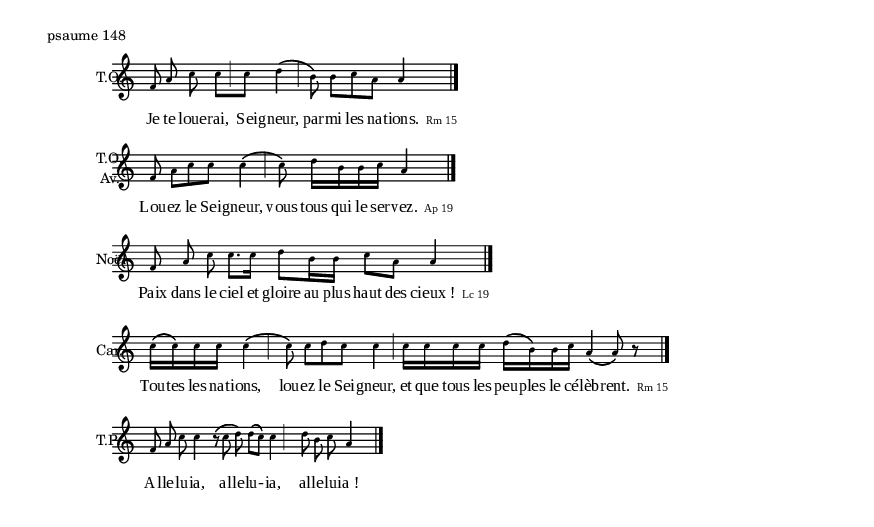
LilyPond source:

\version "2.12.0"
 \include "definitions.ly"
 \markup {psaume  148}






\relative a' { 
	\new Staff {
		\cadenzaOn
		\set Staff.instrumentName = \markup{ \center-column { T.O. } }
		\times 2/3 { f8 a c }
		c[\cesure \pespace c]
		\times 2/3 { d4\(\cesure b8\) }
		\times 2/3 { b8[ c a] }
		a4
		\endBar
	}
	\addlyrics {
		Je te loue -- rai, Sei -- gneur, par -- mi les na -- tions.
		\markup { \citation #"Rm 15" } 
	}
}

\relative a' { 
	\new Staff {
		\cadenzaOn
		\set Staff.instrumentName = \markup{ \center-column { T.O. Av. } }
		f8
		\times 2/3 { a[ c c] }
		\times 2/3 { c4\( \cesure c8\) }
		d16[ b b c]
		a4
		\endBar
	}
	\addlyrics {
		Lou -- ez le Sei -- gneur, vous tous qui le ser -- vez.
		\markup { \citation #"Ap 19" } 
	}
}
\relative a' { 
	\new Staff {
		\cadenzaOn
		\set Staff.instrumentName = \markup{ \center-column { Noël } }
		\times 2/3 { f8 a c }
		c8.[ c16]
		d8[ b16 b]
		c8[ a]
		a4
		\endBar
	}
	\addlyrics {
		Paix dans le ciel et gloire au plus haut des "cieux !"
		\markup { \citation #"Lc 19" } 
	}
}
\relative a' { 
	\new Staff {
		\cadenzaOn
		\set Staff.instrumentName = \markup{ \center-column { Car. } }
		c16[\( c\) c c]
		\times 2/3 { c4\(\pespace\cesure\pespace c8\) }
		\times 2/3 { c8[ d c] } c4 \cesure
		c16[ c c c]
		d16[\( b\) b c]
		a4\( a8\) r8
		\endBar
	}
	\addlyrics {
		Tou -- tes les nat -- ions, lou -- ez le Sei -- gneur, et que tous les peu -- ples le cé -- lèb -- rent.
		\markup { \citation #"Rm 15" } 
	}
}
\relative a' { 
	\new Staff {
		\cadenzaOn
		\set Staff.instrumentName = \markup{ \center-column { T.P. } }
		\times 2/3 { f a c }
		c4
		\espace
		\times 2/3 { r8\( c d\) }
		d[\( c\)]
		c4
		\cesure\pespace
		\times 2/3 { d8 b c }
		a4
		\endBar
	}
	\addlyrics {
		Al -- le -- lu -- ia, al -- le -- lu -- - -- ia, al -- le -- lu -- "ia !"
		\markup { \citation #"" } 
	}
}
